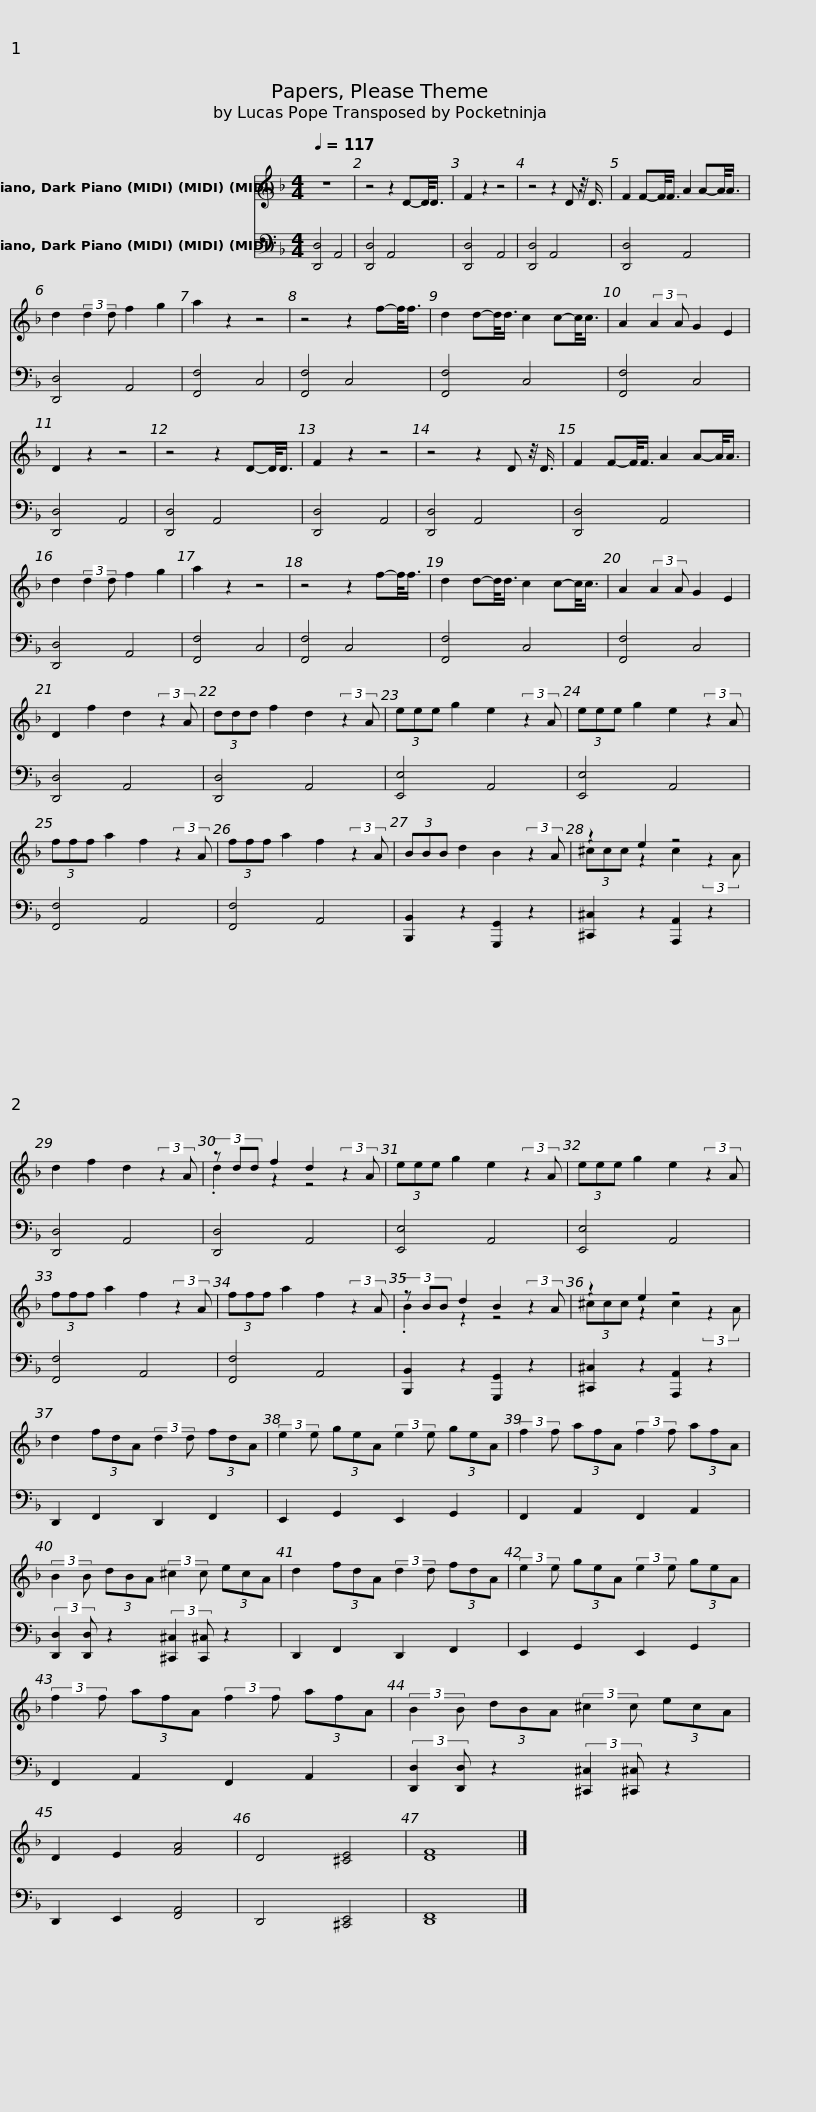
X:1
%%score ( 1 2 ) 3
L:1/8
Q:1/4=117
M:4/4
I:linebreak $
K:F
V:1 treble
V:2 treble
V:3 bass
V:1
 z8 | z4 z2 D-D/<D/ | F2 z2 z4 | z4 z2 D z/4 D3/4 |$ F2 F-F/<F/ A2 A-A/<A/ | %5
 d2 (3:2:2d2 d f2 g2 | a2 z2 z4 | z4 z2 f-f/<f/ |$ d2 d-d/<d/ c2 c-c/<c/ | A2 (3:2:2A2 A G2 E2 | %10
 D2 z2 z4 | z4 z2 D-D/<D/ |$ F2 z2 z4 | z4 z2 D z/4 D3/4 | F2 F-F/<F/ A2 A-A/<A/ | %15
 d2 (3:2:2d2 d f2 g2 |$ a2 z2 z4 | z4 z2 f-f/<f/ | d2 d-d/<d/ c2 c-c/<c/ | A2 (3:2:2A2 A G2 E2 |$ %20
 D2 f2 d2 (3:2:2z2 A | (3ddd f2 d2 (3:2:2z2 A | (3eee g2 e2 (3:2:2z2 A | (3eee g2 e2 (3:2:2z2 A |$ (3fff a2 f2 (3:2:2z2 A | %25
 (3fff a2 f2 (3:2:2z2 A | (3BBB d2 B2 (3:2:2z2 A | z2 e2 z4 |$ d2 f2 d2 (3:2:2z2 A | (3z dd f2 d2 (3:2:2z2 A | %30
 (3eee g2 e2 (3:2:2z2 A | (3eee g2 e2 (3:2:2z2 A |$ (3fff a2 f2 (3:2:2z2 A | (3fff a2 f2 (3:2:2z2 A | (3z BB d2 B2 (3:2:2z2 A | %35
 z2 e2 z4 |$ d2 (3fdA (3:2:2d2 d (3fdA | (3:2:2e2 e (3geA (3:2:2e2 e (3geA | (3:2:2f2 f (3afA (3:2:2f2 f (3afA |$ (3:2:2B2 B (3dBA (3:2:2^c2 c (3ecA | %40
 d2 (3fdA (3:2:2d2 d (3fdA | (3:2:2e2 e (3geA (3:2:2e2 e (3geA |$ (3:2:2f2 f (3afA (3:2:2f2 f (3afA | (3:2:2B2 B (3dBA (3:2:2^c2 c (3ecA | D2 E2 [FA]4 | %45
 D4 [^CE]4 | [DF]8 |] %47
V:2
 x8 | x8 | x8 | x8 |$ x8 | %5
 x8 | x8 | x8 |$ x8 | x8 | %10
 x8 | x8 |$ x8 | x8 | x8 | %15
 x8 |$ x8 | x8 | x8 | x8 |$ %20
 x8 | x8 | x8 | x8 |$ x8 | %25
 x8 | x8 | (3^ccc z2 c2 (3:2:2z2 A |$ x8 | .d2 z2 z4 | %30
 x8 | x8 |$ x8 | x8 | .B2 z2 z4 | %35
 (3^ccc z2 c2 (3:2:2z2 A |$ x8 | x8 | x8 |$ x8 | %40
 x8 | x8 |$ x8 | x8 | x8 | %45
 x8 | x8 |] %47
V:3
 [D,,D,]4 A,,4 | [D,,D,]4 A,,4 | [D,,D,]4 A,,4 | [D,,D,]4 A,,4 |$ [D,,D,]4 A,,4 | %5
 [D,,D,]4 A,,4 | [F,,F,]4 C,4 | [F,,F,]4 C,4 |$ [F,,F,]4 C,4 | [F,,F,]4 C,4 | %10
 [D,,D,]4 A,,4 | [D,,D,]4 A,,4 |$ [D,,D,]4 A,,4 | [D,,D,]4 A,,4 | [D,,D,]4 A,,4 | %15
 [D,,D,]4 A,,4 |$ [F,,F,]4 C,4 | [F,,F,]4 C,4 | [F,,F,]4 C,4 | [F,,F,]4 C,4 |$ %20
 [D,,D,]4 A,,4 | [D,,D,]4 A,,4 | [E,,E,]4 A,,4 | [E,,E,]4 A,,4 |$ [F,,F,]4 A,,4 | %25
 [F,,F,]4 A,,4 | [B,,,B,,]2 z2 [G,,,G,,]2 z2 | [^C,,^C,]2 z2 [A,,,A,,]2 z2 |$ [D,,D,]4 A,,4 | [D,,D,]4 A,,4 | %30
 [E,,E,]4 A,,4 | [E,,E,]4 A,,4 |$ [F,,F,]4 A,,4 | [F,,F,]4 A,,4 | [B,,,B,,]2 z2 [G,,,G,,]2 z2 | %35
 [^C,,^C,]2 z2 [A,,,A,,]2 z2 |$ D,,2 F,,2 D,,2 F,,2 | E,,2 G,,2 E,,2 G,,2 | F,,2 A,,2 F,,2 A,,2 |$ (3:2:2[D,,D,]2 [D,,D,] z2 (3:2:2[^C,,^C,]2 [C,,^C,] z2 | %40
 D,,2 F,,2 D,,2 F,,2 | E,,2 G,,2 E,,2 G,,2 |$ F,,2 A,,2 F,,2 A,,2 | (3:2:2[D,,D,]2 [D,,D,] z2 (3:2:2[^C,,^C,]2 [^C,,^C,] z2 | D,,2 E,,2 [F,,A,,]4 | %45
 D,,4 [^C,,E,,]4 | [D,,F,,]8 |] %47
